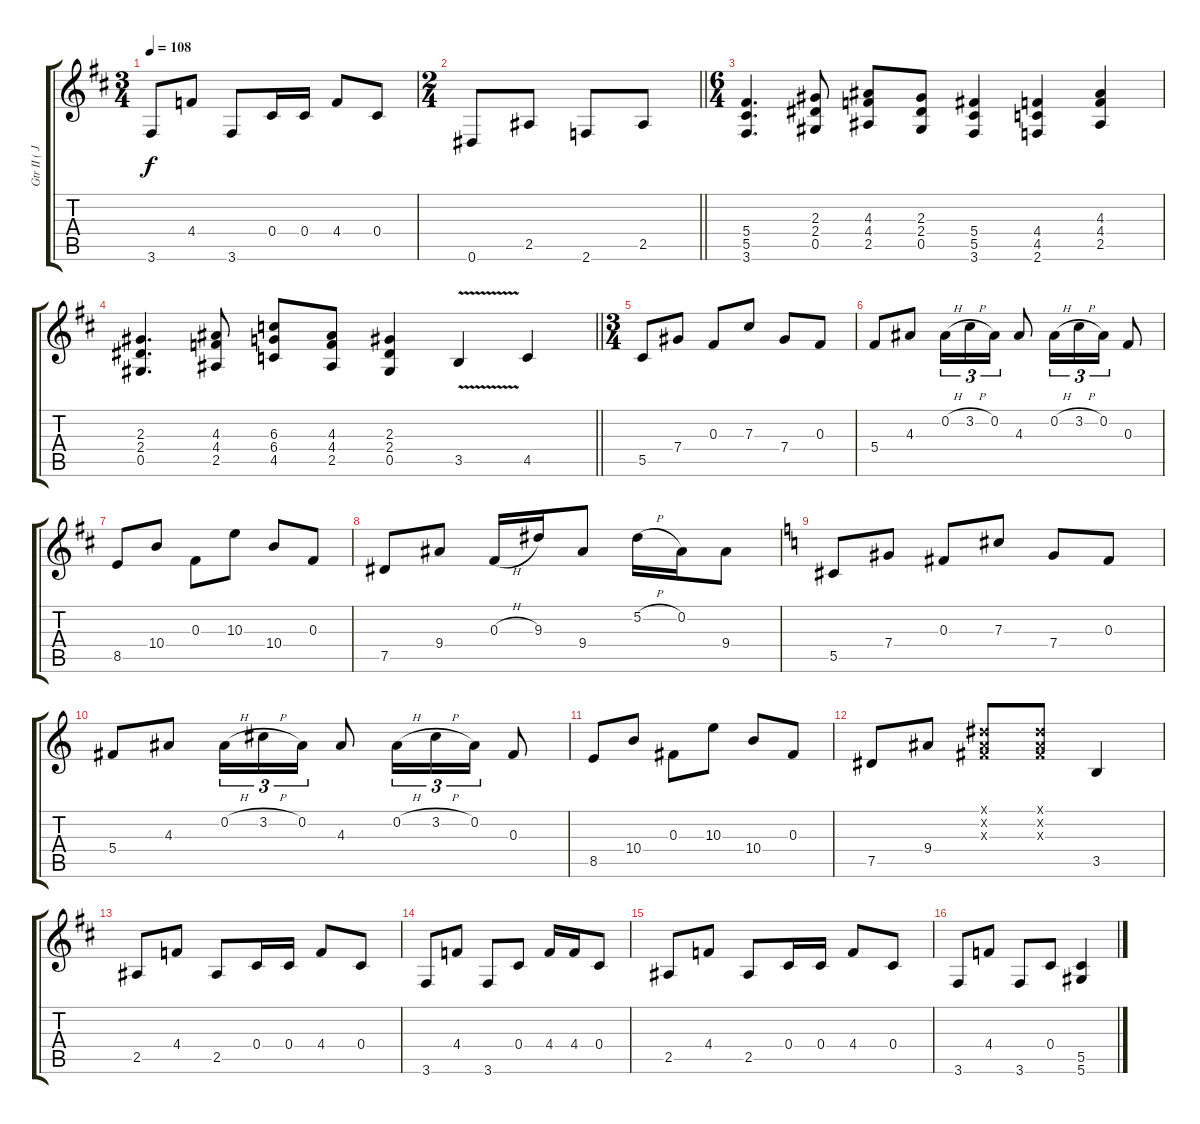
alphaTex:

\track ("Gtr II ( James )" "Gtr II ( J") {instrument electricguitarclean}
\staff {score tabs}
\tuning (Eb4 Bb3 Gb3 Db3 Ab2 Eb2) {hide}
\ts (3 4)
\tempo 108
\clef g2
\ks d
3.6.8{dy f} 4.4.8 3.6.8 0.4.16 0.4.16 4.4.8 0.4.8 |
\ts (2 4)
\barLineRight lightlight
0.6.8 2.5.8 2.6.8 2.5.8 |
\ts (6 4)
(5.4 5.5 3.6).4{d instrument distortionguitar} (2.3 2.4 0.5).8 (4.3 4.4 2.5).8 (2.3 2.4 0.5).8 (5.4 5.5 3.6).4 (4.4 4.5 2.6).4 (4.3 4.4 2.5).4 |
\barLineRight lightlight
(2.3 2.4 0.5).4{d} (4.3 4.4 2.5).8 (6.3 6.4 4.5).8 (4.3 4.4 2.5).8 (2.3 2.4 0.5).4 3.5{v}.4 4.5.4 |
\ts (3 4)
5.5.8{instrument electricguitarclean} 7.4.8 0.3.8 7.3.8 7.4.8 0.3.8 |
5.4.8 4.3.8 0.2{h}.16{tu (3 2)} 3.2{h}.16{tu (3 2)} 0.2.16{tu (3 2)} 4.3.8 0.2{h}.16{tu (3 2)} 3.2{h}.16{tu (3 2)} 0.2.16{tu (3 2)} 0.3.8 |
8.5.8 10.4.8 0.3.8 10.3.8 10.4.8 0.3.8 |
7.5.8 9.4.8 0.3{h}.16 9.3.16 9.4.8 5.2{h}.16 0.2.16 9.4.8 |
\ks c
5.5.8 7.4.8 0.3.8 7.3.8 7.4.8 0.3.8 |
5.4.8 4.3.8 0.2{h}.16{tu (3 2)} 3.2{h}.16{tu (3 2)} 0.2.16{tu (3 2)} 4.3.8 0.2{h}.16{tu (3 2)} 3.2{h}.16{tu (3 2)} 0.2.16{tu (3 2)} 0.3.8 |
8.5.8 10.4.8 0.3.8 10.3.8 10.4.8 0.3.8 |
7.5.8 9.4.8 (0.1{x} 0.2{x} 0.3{x}).8 (0.1{x} 0.2{x} 0.3{x}).8 3.5.4 |
\ks d
2.5.8 4.4.8 2.5.8 0.4.16 0.4.16 4.4.8 0.4.8 |
3.6.8 4.4.8 3.6.8 0.4.8 4.4.16 4.4.16 0.4.8 |
2.5.8 4.4.8 2.5.8 0.4.16 0.4.16 4.4.8 0.4.8 |
3.6.8 4.4.8 3.6.8 0.4.8 (5.5 5.6).4
